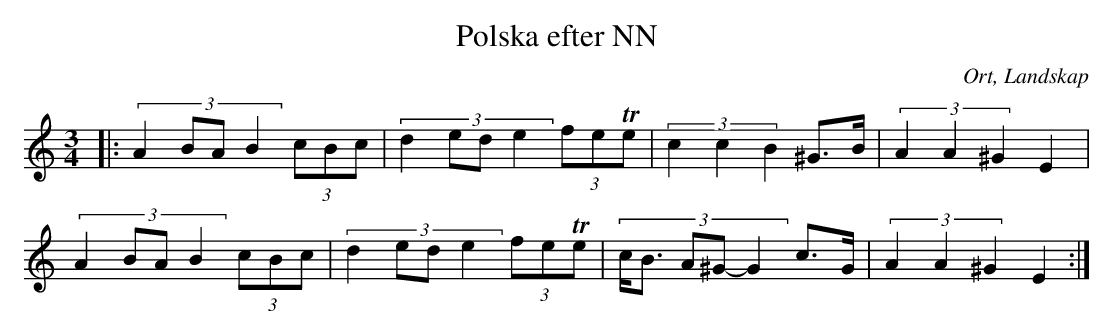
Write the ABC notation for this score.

X:1
T:Polska efter NN
O:Ort, Landskap
M:3/4
L:1/8
K:C
|: (3:2:4 A2 BA B2 (3cBc| (3:2:4 d2 ed e2 (3feTe|(3:2:3 c2 c2 B2 ^G>B|(3:2:3 A2 A2 ^G2 E2|
(3:2:4 A2 BA B2 (3cBc| (3:2:4 d2 ed e2 (3feTe|(3:2:5 c<B A^G-G2 c>G|(3:2:3 A2 A2 ^G2 E2:|
